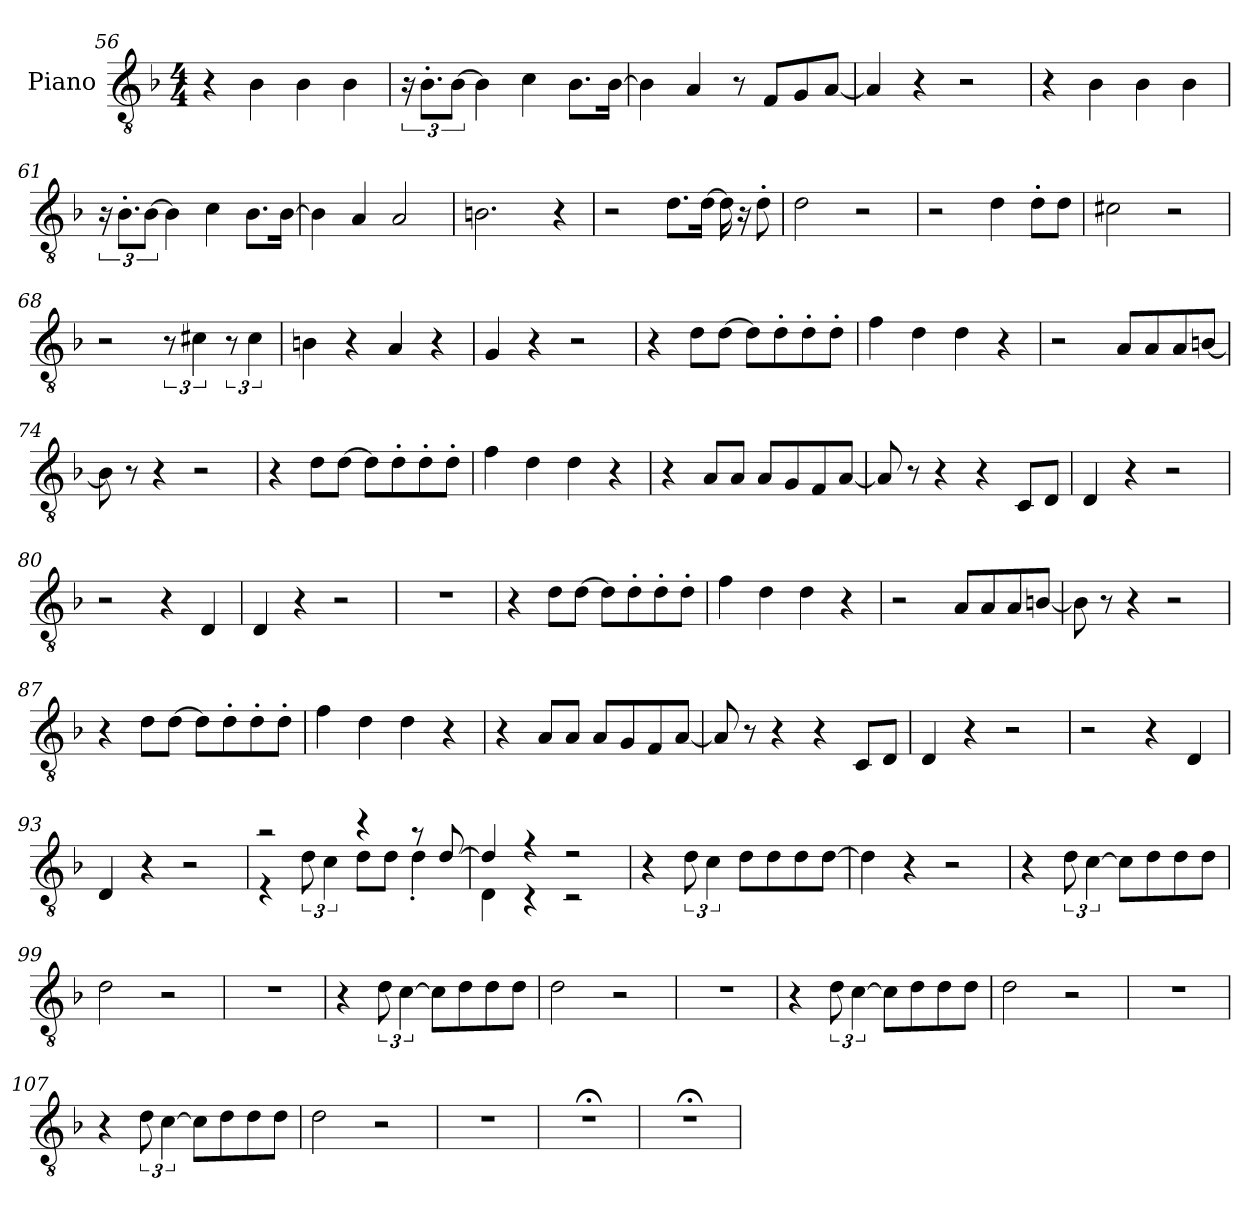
**kern
*part1
*staff1
*I"Piano
*I'Pno.
*clefGv2
*k[b-]
*M4/4
=56
4r
4B-\
4B-\
4B-\
!!LO:LB:g=z
=57
24r
12.B-'\L
[12B-\J
4B-\]
4c\
8.B-\L
[16B-\Jk
=58
4B-\]
4A/
8r
8F/L
8G/
[8A/J
=59
4A/]
4r
2r
=60
4r
4B-\
4B-\
4B-\
=61
24r
12.B-'\L
[12B-\J
4B-\]
4c\
8.B-\L
[16B-\Jk
=62
4B-\]
4A/
2A/
=63
2.Bn\
4r
=64
2r
8.d\L
[16d\Jk
16d\]
16r
8d'\
=65
2d\
2r
!!LO:LB:g=z
=66
2r
4d\
8d'\L
8d\J
=67
2c#X\
2r
=68
2r
12r
6c#X\
12r
6c#\
=69
4Bn\
4r
4A/
4r
=70
4G/
4r
2r
=71
4r
8d\L
[8d\J
8d\L]
8d'\
8d'\
8d'\J
=72
4f\
4d\
4d\
4r
=73
2r
8A/L
8A/
8A/
[8Bn/J
=74
8B\]
8r
4r
2r
!!LO:LB:g=z
=75
4r
8d\L
[8d\J
8d\L]
8d'\
8d'\
8d'\J
=76
4f\
4d\
4d\
4r
=77
4r
8A/L
8A/J
8A/L
8G/
8F/
[8A/J
=78
8A/]
8r
4r
4r
8C/L
8D/J
=79
4D/
4r
2r
=80
2r
4r
4D/
=81
4D/
4r
2r
=82
1r
=83
4r
8d\L
[8d\J
8d\L]
8d'\
8d'\
8d'\J
!!LO:LB:g=z
=84
4f\
4d\
4d\
4r
=85
2r
8A/L
8A/
8A/
[8Bn/J
=86
8B\]
8r
4r
2r
=87
4r
8d\L
[8d\J
8d\L]
8d'\
8d'\
8d'\J
=88
4f\
4d\
4d\
4r
=89
4r
8A/L
8A/J
8A/L
8G/
8F/
[8A/J
=90
8A/]
8r
4r
4r
8C/L
8D/J
=91
4D/
4r
2r
!!LO:PB:g=z
=92
2r
4r
4D/
=93
4D/
4r
2r
=94
*^
2r	4r
.	12d\
.	6c\
4r	8d\L
.	8d\J
8r	4d'\
[8d/	.
=95	=95
4d/]	4D\
4r	4r
2r	2r
*v	*v
=96
4r
12d\
6c\
8d\L
8d\
8d\
[8d\J
=97
4d\]
4r
2r
=98
4r
12d\
[6c\
8c\L]
8d\
8d\
8d\J
=99
2d\
2r
=100
1r
!!LO:LB:g=z
=101
4r
12d\
[6c\
8c\L]
8d\
8d\
8d\J
=102
2d\
2r
=103
1r
=104
4r
12d\
[6c\
8c\L]
8d\
8d\
8d\J
=105
2d\
2r
=106
1r
=107
4r
12d\
[6c\
8c\L]
8d\
8d\
8d\J
=108
2d\
2r
=109
1r
=109X1
1r;<
=109X2
1r;<
=
*-
